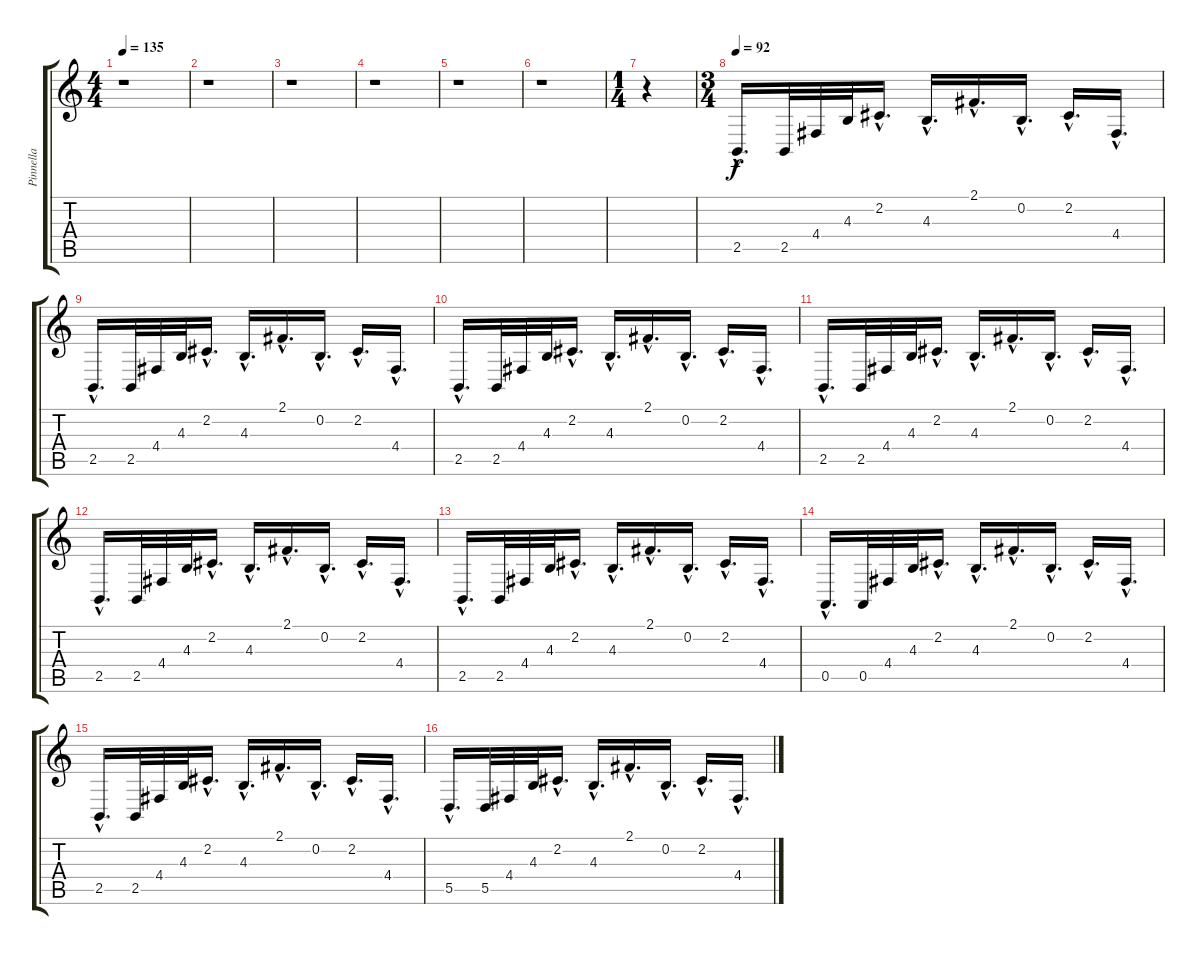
\track ("Pinnella" "Pinnella") {instrument pad4choir}
\staff {score tabs}
\tuning (E4 B3 G3 D3 A2 D2) {hide}
\ts (4 4)
\tempo 135
\clef g2
\ks c
r.1{dy ff} |
r.1 |
r.1 |
r.1 |
r.1 |
r.1 |
\ts (1 4)
r.4 |
\ts (3 4)
\tempo 92
2.5{hac}.16{d dy f volume 12 balance 0 instrument orchestralharp} 2.5.32 4.4.32 4.3.32 2.2{hac}.16{d} 4.3{hac}.16{d} 2.1{hac}.16{d} 0.2{hac}.16{d} 2.2{hac}.16{d} 4.4{hac}.16{d} |
2.5{hac}.16{d} 2.5.32 4.4.32 4.3.32 2.2{hac}.16{d} 4.3{hac}.16{d} 2.1{hac}.16{d} 0.2{hac}.16{d} 2.2{hac}.16{d} 4.4{hac}.16{d} |
2.5{hac}.16{d} 2.5.32 4.4.32 4.3.32 2.2{hac}.16{d} 4.3{hac}.16{d} 2.1{hac}.16{d} 0.2{hac}.16{d} 2.2{hac}.16{d} 4.4{hac}.16{d} |
2.5{hac}.16{d} 2.5.32 4.4.32 4.3.32 2.2{hac}.16{d} 4.3{hac}.16{d} 2.1{hac}.16{d} 0.2{hac}.16{d} 2.2{hac}.16{d} 4.4{hac}.16{d} |
2.5{hac}.16{d} 2.5.32 4.4.32 4.3.32 2.2{hac}.16{d} 4.3{hac}.16{d} 2.1{hac}.16{d} 0.2{hac}.16{d} 2.2{hac}.16{d} 4.4{hac}.16{d} |
2.5{hac}.16{d} 2.5.32 4.4.32 4.3.32 2.2{hac}.16{d} 4.3{hac}.16{d} 2.1{hac}.16{d} 0.2{hac}.16{d} 2.2{hac}.16{d} 4.4{hac}.16{d} |
0.5{hac}.16{d} 0.5.32 4.4.32 4.3.32 2.2{hac}.16{d} 4.3{hac}.16{d} 2.1{hac}.16{d} 0.2{hac}.16{d} 2.2{hac}.16{d} 4.4{hac}.16{d} |
2.5{hac}.16{d} 2.5.32 4.4.32 4.3.32 2.2{hac}.16{d} 4.3{hac}.16{d} 2.1{hac}.16{d} 0.2{hac}.16{d} 2.2{hac}.16{d} 4.4{hac}.16{d} |
5.5{hac}.16{d} 5.5.32 4.4.32 4.3.32 2.2{hac}.16{d} 4.3{hac}.16{d} 2.1{hac}.16{d} 0.2{hac}.16{d} 2.2{hac}.16{d} 4.4{hac}.16{d}
